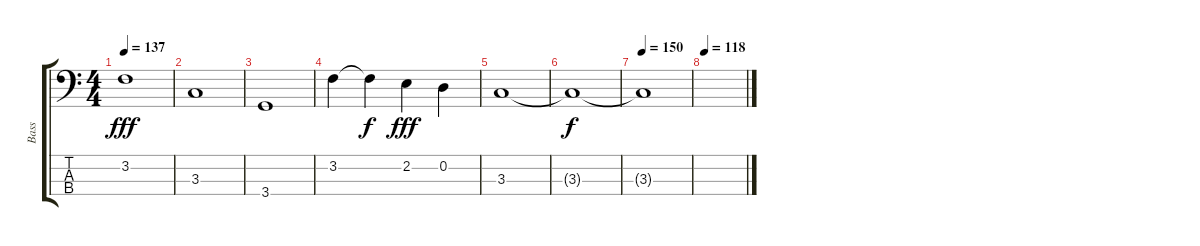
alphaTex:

\track ("Bass" "Bass") {instrument electricbasspick}
\staff {score tabs}
\tuning (G2 D2 A1 E1) {hide}
\ts (4 4)
\tempo 137
\clef f4
\ks c
3.2.1{dy fff} |
3.3.1 |
3.4.1 |
3.2.4 3.2{t}.4{dy f} 2.2.4{dy fff} 0.2.4 |
3.3.1 |
3.3{t}.1{dy f} |
\tempo 150
3.3{t}.1 |
\tempo 118
